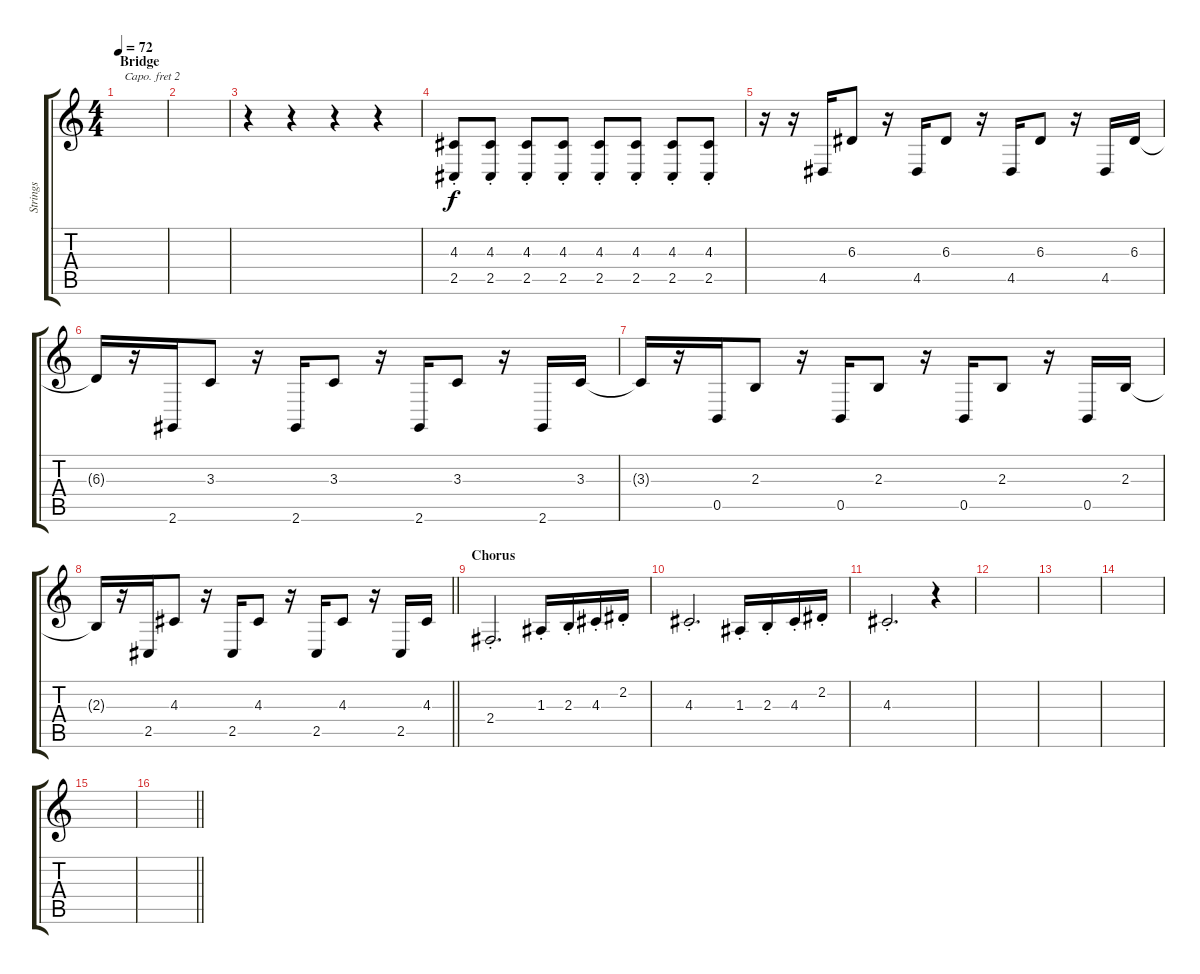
\track ("Strings" "Strings") {instrument stringensemble1}
\staff {score tabs}
\capo 2
\tuning (E4 B3 G3 D3 A2 E2) {hide}
\ts (4 4)
\section ("" "Bridge")
\tempo 72
\clef g2
\ks c
|
|
r.4 r.4 r.4{volume 12} r.4 |
(4.3{st} 2.5{st}).8 (4.3{st} 2.5{st}).8 (4.3{st} 2.5{st}).8 (4.3{st} 2.5{st}).8 (4.3{st} 2.5{st}).8 (4.3{st} 2.5{st}).8 (4.3{st} 2.5{st}).8 (4.3{st} 2.5{st}).8 |
r.16 r.16 4.5.16 6.3.8 r.16 4.5.16 6.3.8 r.16 4.5.16 6.3.8 r.16 4.5.16 6.3.16 |
6.3{t}.16 r.16 2.6.16 3.3.8 r.16 2.6.16 3.3.8 r.16 2.6.16 3.3.8 r.16 2.6.16 3.3.16 |
3.3{t}.16 r.16 0.5.16 2.3.8 r.16 0.5.16 2.3.8 r.16 0.5.16 2.3.8 r.16 0.5.16 2.3.16 |
\barLineRight lightlight
2.3{t}.16 r.16 2.5.16 4.3.8 r.16 2.5.16 4.3.8 r.16 2.5.16 4.3.8 r.16 2.5.16 4.3.16 |
\section ("" "Chorus")
2.4{st}.2{d} 1.3{st}.16 2.3{st}.16 4.3{st}.16 2.2{st}.16 |
4.3{st}.2{d} 1.3{st}.16 2.3{st}.16 4.3{st}.16 2.2{st}.16 |
4.3{st}.2{d} r.4 |
|
|
|
|
\barLineRight lightlight
